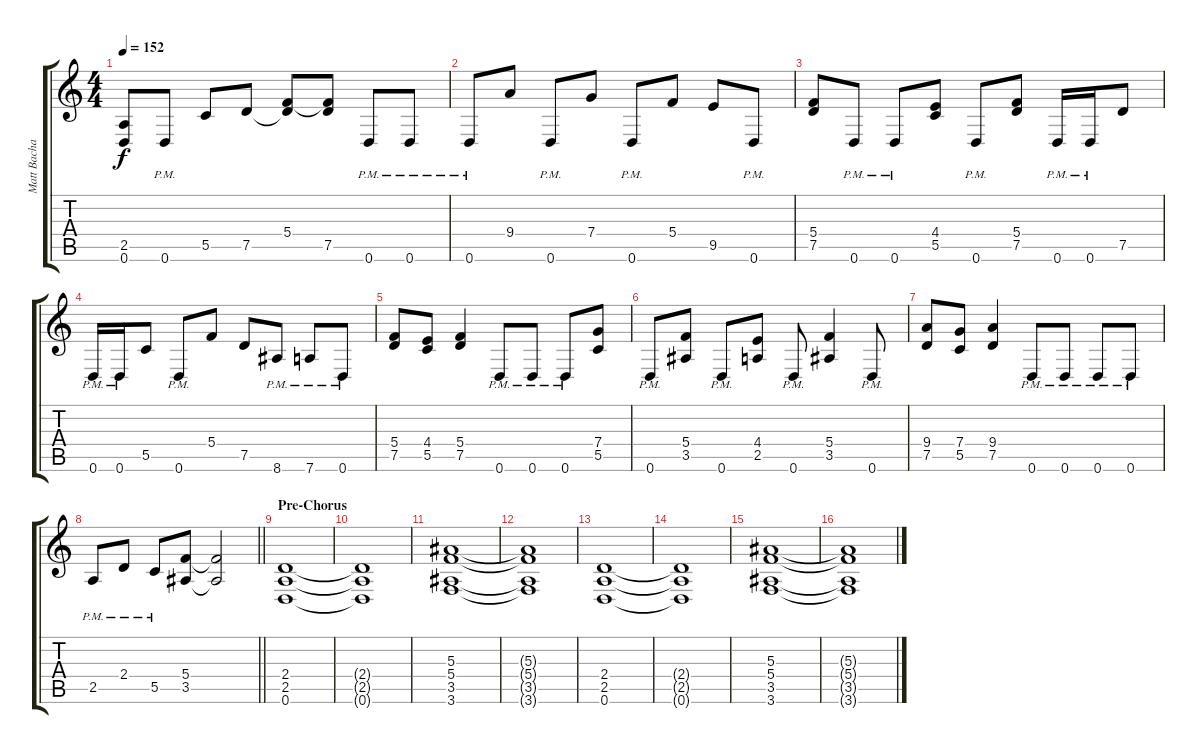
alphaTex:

\track ("Matt Bachand" "Matt Bacha") {instrument distortionguitar}
\staff {score tabs}
\tuning (D4 A3 F3 C3 G2 D2) {hide}
\ts (4 4)
\tempo 152
\clef g2
\ks c
(2.5 0.6).8{dy f} 0.6{pm}.8 5.5.8 7.5.8 (5.4 7.5{t}).8 (5.4{t} 7.5).8 0.6{pm}.8 0.6{pm}.8 |
0.6{pm}.8 9.4.8 0.6{pm}.8 7.4.8 0.6{pm}.8 5.4.8 9.5.8 0.6{pm}.8 |
(5.4 7.5).8 0.6{pm}.8 0.6{pm}.8 (4.4 5.5).8 0.6{pm}.8 (5.4 7.5).8 0.6{pm}.16 0.6{pm}.16 7.5.8 |
0.6{pm}.16 0.6{pm}.16 5.5.8 0.6{pm}.8 5.4.8 7.5.8 8.6{pm}.8 7.6{pm}.8 0.6{pm}.8 |
(5.4 7.5).8 (4.4 5.5).8 (5.4 7.5).4 0.6{pm}.8 0.6{pm}.8 0.6{pm}.8 (7.4 5.5).8 |
0.6{pm}.8 (5.4 3.5).8 0.6{pm}.8 (4.4 2.5).8 0.6{pm}.8 (5.4 3.5).4 0.6{pm}.8 |
(9.4 7.5).8 (7.4 5.5).8 (9.4 7.5).4 0.6{pm}.8 0.6{pm}.8 0.6{pm}.8 0.6{pm}.8 |
\barLineRight lightlight
2.5{pm}.8 2.4{pm}.8 5.5{pm}.8 (5.4 3.5).8 (5.4{t} 3.5{t}).2 |
\section ("" "Pre-Chorus")
(2.4 2.5 0.6).1 |
(2.4{t} 2.5{t} 0.6{t}).1 |
(5.3 5.4 3.5 3.6).1 |
(5.3{t} 5.4{t} 3.5{t} 3.6{t}).1 |
(2.4 2.5 0.6).1 |
(2.4{t} 2.5{t} 0.6{t}).1 |
(5.3 5.4 3.5 3.6).1 |
(5.3{t} 5.4{t} 3.5{t} 3.6{t}).1
